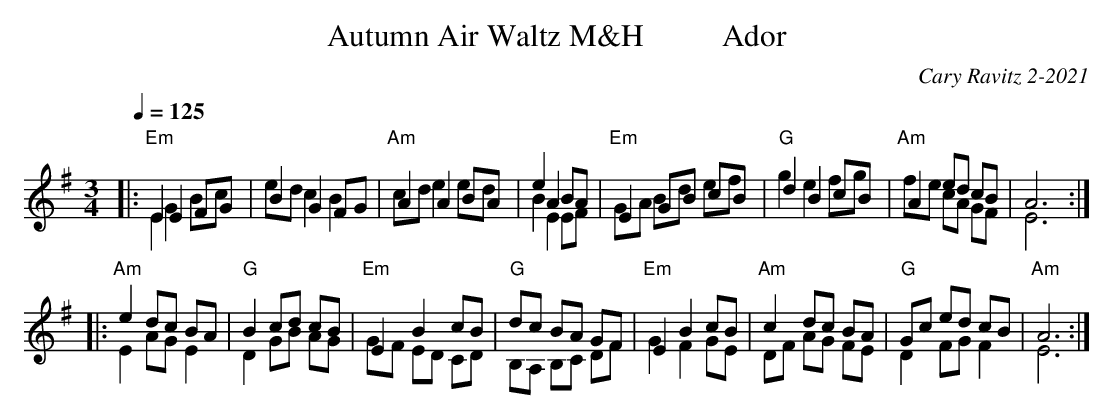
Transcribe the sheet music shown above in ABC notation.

X:1
T: Autumn Air Waltz M&H          Ador
C: Cary Ravitz 2-2021
M: 3/4
L: 1/8
Q: 1/4=125
K: Ador
|: "Em" E2 E2 FG & E2 G2 Bc | B2 G2 FG & ed c2 B2 | "Am"A2A2BA & cd e2 ed | e2 A2  BA & B2 E2 EF | "Em"E2 GB cB & GA Bd ef| "G"d2  B2 cB  & g2 e2 fg| "Am"A2 ed cB &fe cA GF | A6 & E6 :|
|: "Am" e2  dc BA & E2 AG E2| "G" B2 cd cB & D2 GB AG | "Em"E2B2 cB & GF ED CD| "G"dc  BA GF & B,A, B,C DF | "Em"E2 B2 cB & G2 F2 GE | "Am"c2dc BA & DF AG FE| "G"Gc ed cB & D2 FG F2| "Am"A6 & E6:|
